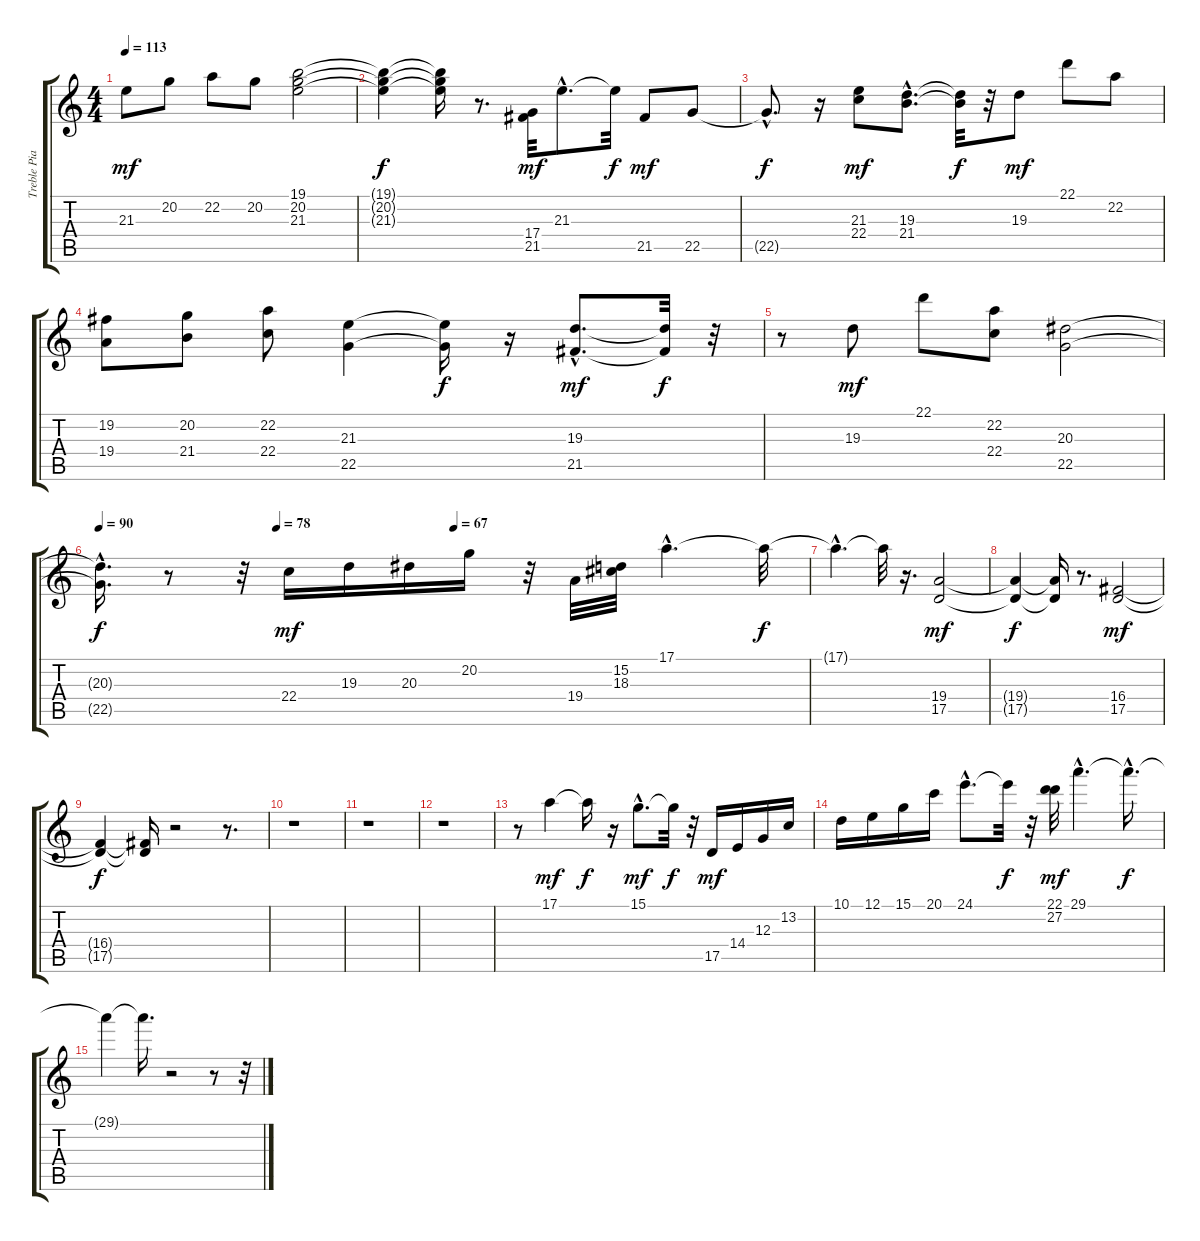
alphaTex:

\track ("Treble Piano" "Treble Pia") {instrument acousticgrandpiano}
\staff {score tabs}
\tuning (E4 B3 G3 D3 A2 E2) {hide}
\ts (4 4)
\tempo 113
\clef g2
\ks c
21.3.8{dy mf} 20.2.8 22.2.8 20.2.8 (19.1 20.2 21.3).2 |
(19.1{t} 20.2{t} 21.3{t}).4{dy f} (19.1{t} 20.2{t} 21.3{t}).16 r.8{d} (17.4 21.5).32{dy mf} 21.3{hac}.8{d} 21.3{t}.32{dy f} 21.5.8{dy mf} 22.5.8 |
22.5{hac t}.8{d dy f} r.16 (21.3 22.4).8{dy mf} (19.3{hac} 21.4{hac}).8{d} (19.3{t} 21.4{t}).32{dy f} r.32 19.3.8{dy mf} 22.1.8 22.2.8 |
(19.2 19.4).8 (20.2 21.4).8 (22.2 22.4).8 (21.3 22.5).4 (21.3{t} 22.5{t}).16{dy f} r.16 (19.3{hac} 21.5{hac}).8{d dy mf} (19.3{t} 21.5{t}).32{dy f} r.32 |
r.8 19.3.8{dy mf} 22.1.8 (22.2 22.4).8 (20.3 22.5).2 |
\tempo 90
\tempo (78 0.25)
\tempo (67 0.5)
(20.3{hac t} 22.5{hac t}).16{d dy f} r.8 r.32 22.4.16{dy mf} 19.3.16 20.3.16 20.2.16 r.32 19.4.32 (15.2 18.3).32 17.1{hac}.4{d} 17.1{t}.32{dy f} |
17.1{hac t}.4{d} 17.1{t}.32 r.16{d} (19.4 17.5).2{dy mf} |
(19.4{t} 17.5{t}).4{dy f} (19.4{t} 17.5{t}).16 r.8{d} (16.4 17.5).2{dy mf} |
(16.4{t} 17.5{t}).4{dy f} (16.4{t} 17.5{t}).16 r.2 r.8{d} |
r.1 |
r.1 |
r.1 |
r.8 17.1.4{dy mf} 17.1{t}.16{dy f} r.16 15.1{hac}.8{d dy mf} 15.1{t}.32{dy f} r.32 17.5.16{dy mf} 14.4.16 12.3.16 13.2.16 |
10.1.16 12.1.16 15.1.16 20.1.16 24.1{hac}.8{d} 24.1{t}.32{dy f} r.32 (22.1 27.2).32{dy mf} 29.1{hac}.4{d} 29.1{hac t}.16{d dy f} |
29.1{t}.4 29.1{t}.16{d} r.2 r.8 r.32
